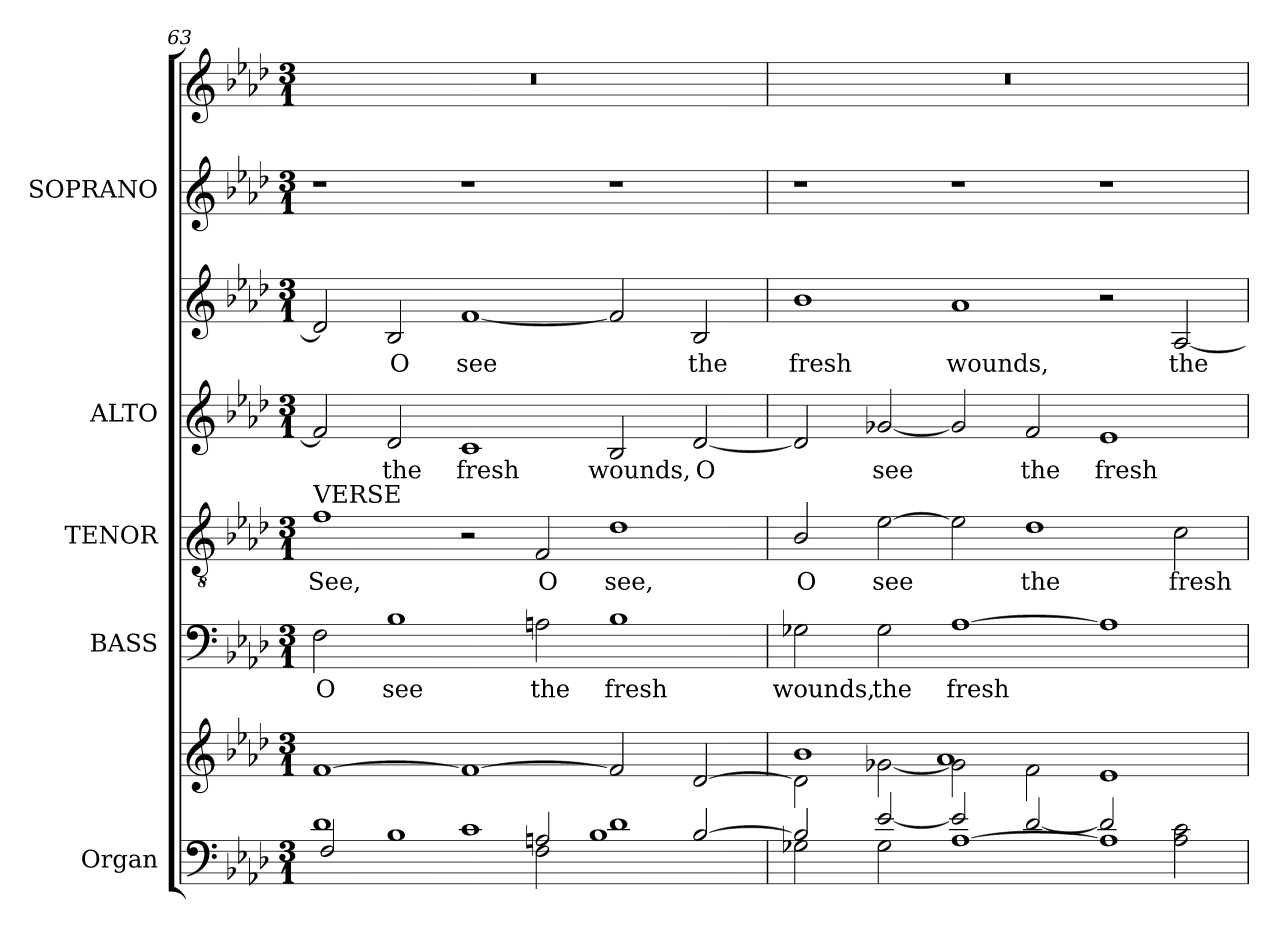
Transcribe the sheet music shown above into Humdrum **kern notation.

**kern	**kern	**kern	**text	**kern	**text	**kern	**text	**kern	**text	**kern	**kern
*part5	*part5	*part4	*part4	*part3	*part3	*part2	*part2	*part2	*part2	*part1	*part1
*staff8	*staff7	*staff6	*staff6	*staff5	*staff5	*staff4	*staff4	*staff3	*staff3	*staff2	*staff1
*I"Organ	*	*I"BASS	*	*I"TENOR	*	*I"ALTO	*	*	*	*I"SOPRANO	*
*I'Org.	*	*I'B.	*	*I'T.	*	*I'A.	*	*	*	*I'S.	*
*clefF4	*clefG2	*clefF4	*	*clefGv2	*	*clefG2	*	*clefG2	*	*clefG2	*clefG2
*	*	*	*	*ITrd7c12	*	*	*	*	*	*	*
*k[b-e-a-d-]	*k[b-e-a-d-]	*k[b-e-a-d-]	*	*k[b-e-a-d-]	*	*k[b-e-a-d-]	*	*k[b-e-a-d-]	*	*k[b-e-a-d-]	*k[b-e-a-d-]
*A-:	*A-:	*A-:	*	*A-:	*	*A-:	*	*A-:	*	*A-:	*A-:
*M3/1	*M3/1	*M3/1	*	*M3/1	*	*M3/1	*	*M3/1	*	*M3/1	*M3/1
=63	=63	=63	=63	=63	=63	=63	=63	=63	=63	=63	=63
*^	*^	*	*	*	*	*	*	*	*	*	*
*	*^	*	*	*	*	*	*	*	*	*	*	*	*
!	!	!	!LO:N:vis=1	!LO:N:vis=1	!	!	!	!	!	!	!	!	!	!
*	*	*	*	*^	*	*	*	*	*	*	*	*	*	*
!	!	!	!	!	!	!	!LO:LY:b:color=#000000	!	!	!	!	!	!	!	!
!	!	!	!	!	!	!	!	!LO:TX:a:t=VERSE	!	!	!	!	!	!	!
!	!	!	!	!	!	!	!	!	!LO:LY:b:color=#000000	!	!	!	!	!	!LO:N:vis=1
1d-i	1ryy	2Fi/	0.ryy	0.ryy	[1fi	2Fi\	O	1Fi	See,	2fi/]	.	2d-i/]	.	1r	0.r
!	!	!	!	!	!	!	!LO:LY:b:color=#000000	!	!	!	!	!	!	!	!
!	!	!	!	!	!	!	!	!	!	!	!LO:LY:b:color=#000000	!	!	!	!
!	!	!	!	!	!	!	!	!	!	!	!	!	!LO:LY:b:color=#000000	!	!
.	.	1B-i	.	.	.	1B-i	see	.	.	2d-i/	the	2B-i/	O	.	.
!	!	!	!	!	!	!	!	!	!	!	!LO:LY:b:color=#000000	!	!	!	!
!	!	!	!	!	!	!	!	!	!	!	!	!	!LO:LY:b:color=#000000	!	!
1ci	2ryy	.	.	.	1fi_	.	.	2r	.	1ci	fresh	[1fi	see	1r	.
!	!	!	!	!	!	!	!LO:LY:b:color=#000000	!	!	!	!	!	!	!	!
!	!	!	!	!	!	!	!	!	!LO:LY:b:color=#000000	!	!	!	!	!	!
.	2Fi\	2Ani/	.	.	.	2Ani\	the	2FFi/	O	.	.	.	.	.	.
!	!	!	!	!	!	!	!LO:LY:b:color=#000000	!	!	!	!	!	!	!	!
!	!	!	!	!	!	!	!	!	!LO:LY:b:color=#000000	!	!	!	!	!	!
!	!	!	!	!	!	!	!	!	!	!	!LO:LY:b:color=#000000	!	!	!	!
2B-i/yy	1d-i	1B-i	.	.	2fi/]	1B-i	fresh	1D-i	see,	2B-i/	wounds,	2fi/]	.	1r	.
!	!	!	!	!	!	!	!	!	!	!	!LO:LY:b:color=#000000	!	!	!	!
!	!	!	!	!	!	!	!	!	!	!	!	!	!LO:LY:b:color=#000000	!	!
[2B-i/	.	.	.	.	[2d-i/	.	.	.	.	[2d-i/	O	2B-i/	the	.	.
=64	=64	=64	=64	=64	=64	=64	=64	=64	=64	=64	=64	=64	=64	=64	=64
!	!	!	!LO:N:vis=1	!	!	!	!	!	!	!	!	!	!	!	!
!	!	!	!	!	!	!	!LO:LY:b:color=#000000	!	!	!	!	!	!	!	!
!	!	!	!	!	!	!	!	!	!LO:LY:b:color=#000000	!	!	!	!	!	!
!	!	!	!	!	!	!	!	!	!	!	!	!	!LO:LY:b:color=#000000	!	!LO:N:vis=1
2ryy	2B-i/]	2G-Xi\	0.ryy	2d-i\]	1b-i	2G-Xi\	wounds,	2BB-i/	O	2d-i/]	.	1b-i	fresh	1r	0.r
!	!	!	!	!	!	!	!LO:LY:b:color=#000000	!	!	!	!	!	!	!	!
!	!	!	!	!	!	!	!	!	!LO:LY:b:color=#000000	!	!	!	!	!	!
!	!	!	!	!	!	!	!	!	!	!	!LO:LY:b:color=#000000	!	!	!	!
2ryy	[2e-i/	2G-i\	.	[2g-Xi\	.	2G-i\	the	[2E-i\	see	[2g-Xi/	see	.	.	.	.
!	!	!	!	!	!	!	!LO:LY:b:color=#000000	!	!	!	!	!	!	!	!
!	!	!	!	!	!	!	!	!	!	!	!	!	!LO:LY:b:color=#000000	!	!
2ryy	2e-i/]	[1A-i	.	2g-i\]	1a-i	[1A-i	fresh	2E-i\]	.	2g-i/]	.	1a-i	wounds,	1r	.
!	!	!	!	!	!	!	!	!	!LO:LY:b:color=#000000	!	!	!	!	!	!
!	!	!	!	!	!	!	!	!	!	!	!LO:LY:b:color=#000000	!	!	!	!
2ryy	[2d-i/	.	.	2fi\	.	.	.	1D-i	the	2fi/	the	.	.	.	.
!	!	!	!	!	!	!	!	!	!	!	!LO:LY:b:color=#000000	!	!	!	!
1ryy	2d-i/]	1A-i]	.	1e-i	2ryy	1A-i]	.	.	.	1e-i	fresh	2r	.	1r	.
!	!	!	!	!	!	!	!	!	!LO:LY:b:color=#000000	!	!	!	!	!	!
!	!	!	!	!	!	!	!	!	!	!	!	!	!LO:LY:b:color=#000000	!	!
.	2A-i\ 2ci	.	.	.	2ryy	.	.	2Ci\	fresh	.	.	[2A-i/	the	.	.
*v	*v	*v	*	*	*	*	*	*	*	*	*	*	*	*	*
*	*v	*v	*v	*	*	*	*	*	*	*	*	*	*
=	=	=	=	=	=	=	=	=	=	=	=
*-	*-	*-	*-	*-	*-	*-	*-	*-	*-	*-	*-
